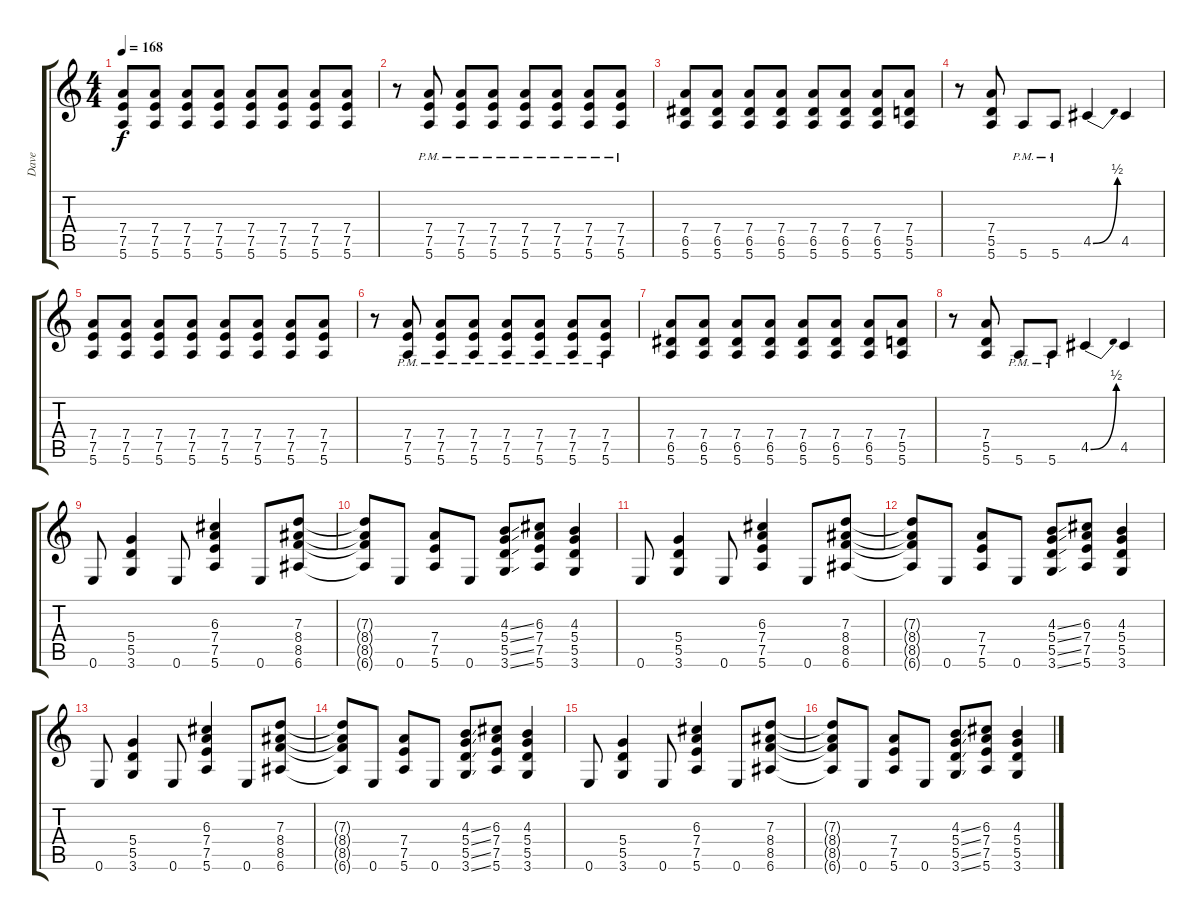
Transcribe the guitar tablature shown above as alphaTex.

\track ("Dave" "Dave") {instrument distortionguitar}
\staff {score tabs}
\tuning (E4 B3 G3 D3 A2 E2) {hide}
\ts (4 4)
\tempo 168
\clef g2
\ks c
(7.4 7.5 5.6).8{dy f} (7.4 7.5 5.6).8 (7.4 7.5 5.6).8 (7.4 7.5 5.6).8 (7.4 7.5 5.6).8 (7.4 7.5 5.6).8 (7.4 7.5 5.6).8 (7.4 7.5 5.6).8 |
r.8 (7.4{pm} 7.5{pm} 5.6{pm}).8 (7.4{pm} 7.5{pm} 5.6{pm}).8 (7.4{pm} 7.5{pm} 5.6{pm}).8 (7.4{pm} 7.5{pm} 5.6{pm}).8 (7.4{pm} 7.5{pm} 5.6{pm}).8 (7.4{pm} 7.5{pm} 5.6{pm}).8 (7.4{pm} 7.5{pm} 5.6{pm}).8 |
(7.4 6.5 5.6).8 (7.4 6.5 5.6).8 (7.4 6.5 5.6).8 (7.4 6.5 5.6).8 (7.4 6.5 5.6).8 (7.4 6.5 5.6).8 (7.4 6.5 5.6).8 (7.4 5.5 5.6).8 |
r.8 (7.4 5.5 5.6).8 5.6{pm}.8 5.6{pm}.8 4.5{be (bend 0 0 60 2)}.4 4.5.4 |
(7.4 7.5 5.6).8 (7.4 7.5 5.6).8 (7.4 7.5 5.6).8 (7.4 7.5 5.6).8 (7.4 7.5 5.6).8 (7.4 7.5 5.6).8 (7.4 7.5 5.6).8 (7.4 7.5 5.6).8 |
r.8 (7.4{pm} 7.5{pm} 5.6{pm}).8 (7.4{pm} 7.5{pm} 5.6{pm}).8 (7.4{pm} 7.5{pm} 5.6{pm}).8 (7.4{pm} 7.5{pm} 5.6{pm}).8 (7.4{pm} 7.5{pm} 5.6{pm}).8 (7.4{pm} 7.5{pm} 5.6{pm}).8 (7.4{pm} 7.5{pm} 5.6{pm}).8 |
(7.4 6.5 5.6).8 (7.4 6.5 5.6).8 (7.4 6.5 5.6).8 (7.4 6.5 5.6).8 (7.4 6.5 5.6).8 (7.4 6.5 5.6).8 (7.4 6.5 5.6).8 (7.4 5.5 5.6).8 |
r.8 (7.4 5.5 5.6).8 5.6{pm}.8 5.6{pm}.8 4.5{be (bend 0 0 60 2)}.4 4.5.4 |
0.6.8 (5.4 5.5 3.6).4 0.6.8 (6.3 7.4 7.5 5.6).4 0.6.8 (7.3 8.4 8.5 6.6).8 |
(7.3{t} 8.4{t} 8.5{t} 6.6{t}).8 0.6.8 (7.4 7.5 5.6).8 0.6.8 (4.3{ss} 5.4{ss} 5.5{ss} 3.6{ss}).8 (6.3 7.4 7.5 5.6).8 (4.3 5.4 5.5 3.6).4 |
0.6.8 (5.4 5.5 3.6).4 0.6.8 (6.3 7.4 7.5 5.6).4 0.6.8 (7.3 8.4 8.5 6.6).8 |
(7.3{t} 8.4{t} 8.5{t} 6.6{t}).8 0.6.8 (7.4 7.5 5.6).8 0.6.8 (4.3{ss} 5.4{ss} 5.5{ss} 3.6{ss}).8 (6.3 7.4 7.5 5.6).8 (4.3 5.4 5.5 3.6).4 |
0.6.8 (5.4 5.5 3.6).4 0.6.8 (6.3 7.4 7.5 5.6).4 0.6.8 (7.3 8.4 8.5 6.6).8 |
(7.3{t} 8.4{t} 8.5{t} 6.6{t}).8 0.6.8 (7.4 7.5 5.6).8 0.6.8 (4.3{ss} 5.4{ss} 5.5{ss} 3.6{ss}).8 (6.3 7.4 7.5 5.6).8 (4.3 5.4 5.5 3.6).4 |
0.6.8 (5.4 5.5 3.6).4 0.6.8 (6.3 7.4 7.5 5.6).4 0.6.8 (7.3 8.4 8.5 6.6).8 |
(7.3{t} 8.4{t} 8.5{t} 6.6{t}).8 0.6.8 (7.4 7.5 5.6).8 0.6.8 (4.3{ss} 5.4{ss} 5.5{ss} 3.6{ss}).8 (6.3 7.4 7.5 5.6).8 (4.3 5.4 5.5 3.6).4
